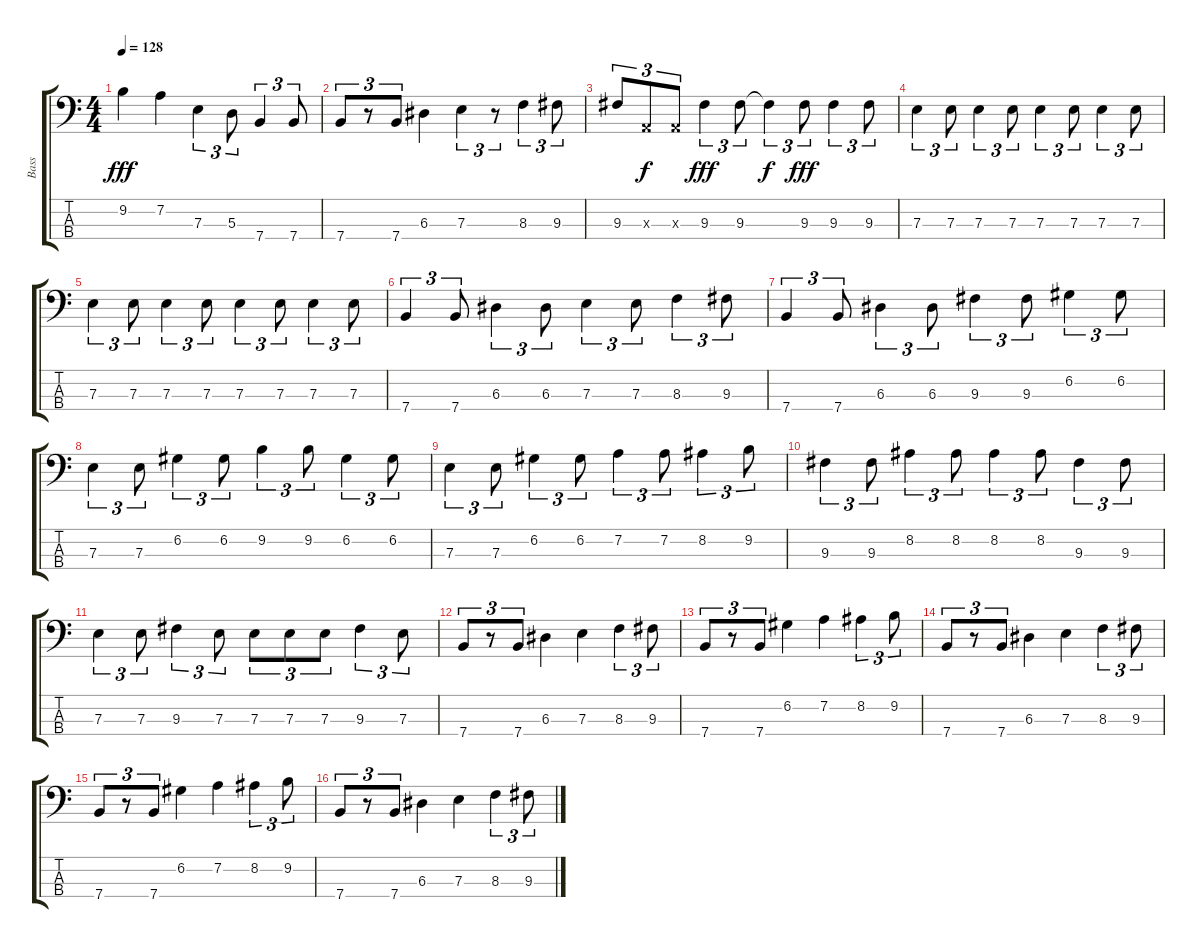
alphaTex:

\track ("Bass" "Bass") {instrument electricbassfinger}
\staff {score tabs}
\tuning (G2 D2 A1 E1) {hide}
\ts (4 4)
\tempo 128
\clef f4
\ks c
9.2.4{dy fff} 7.2.4 7.3.4{tu (3 2)} 5.3.8{tu (3 2)} 7.4.4{tu (3 2)} 7.4.8{tu (3 2)} |
7.4.8{tu (3 2)} r.8{tu (3 2)} 7.4.8{tu (3 2)} 6.3.4 7.3.4{tu (3 2)} r.8{tu (3 2)} 8.3.4{tu (3 2)} 9.3.8{tu (3 2)} |
9.3.8{tu (3 2)} 0.3{x}.8{tu (3 2) dy f} 0.3{x}.8{tu (3 2)} 9.3.4{tu (3 2) dy fff} 9.3.8{tu (3 2)} 9.3{t}.4{tu (3 2) dy f} 9.3.8{tu (3 2) dy fff} 9.3.4{tu (3 2)} 9.3.8{tu (3 2)} |
7.3.4{tu (3 2)} 7.3.8{tu (3 2)} 7.3.4{tu (3 2)} 7.3.8{tu (3 2)} 7.3.4{tu (3 2)} 7.3.8{tu (3 2)} 7.3.4{tu (3 2)} 7.3.8{tu (3 2)} |
7.3.4{tu (3 2)} 7.3.8{tu (3 2)} 7.3.4{tu (3 2)} 7.3.8{tu (3 2)} 7.3.4{tu (3 2)} 7.3.8{tu (3 2)} 7.3.4{tu (3 2)} 7.3.8{tu (3 2)} |
7.4.4{tu (3 2)} 7.4.8{tu (3 2)} 6.3.4{tu (3 2)} 6.3.8{tu (3 2)} 7.3.4{tu (3 2)} 7.3.8{tu (3 2)} 8.3.4{tu (3 2)} 9.3.8{tu (3 2)} |
7.4.4{tu (3 2)} 7.4.8{tu (3 2)} 6.3.4{tu (3 2)} 6.3.8{tu (3 2)} 9.3.4{tu (3 2)} 9.3.8{tu (3 2)} 6.2.4{tu (3 2)} 6.2.8{tu (3 2)} |
7.3.4{tu (3 2)} 7.3.8{tu (3 2)} 6.2.4{tu (3 2)} 6.2.8{tu (3 2)} 9.2.4{tu (3 2)} 9.2.8{tu (3 2)} 6.2.4{tu (3 2)} 6.2.8{tu (3 2)} |
7.3.4{tu (3 2)} 7.3.8{tu (3 2)} 6.2.4{tu (3 2)} 6.2.8{tu (3 2)} 7.2.4{tu (3 2)} 7.2.8{tu (3 2)} 8.2.4{tu (3 2)} 9.2.8{tu (3 2)} |
9.3.4{tu (3 2)} 9.3.8{tu (3 2)} 8.2.4{tu (3 2)} 8.2.8{tu (3 2)} 8.2.4{tu (3 2)} 8.2.8{tu (3 2)} 9.3.4{tu (3 2)} 9.3.8{tu (3 2)} |
7.3.4{tu (3 2)} 7.3.8{tu (3 2)} 9.3.4{tu (3 2)} 7.3.8{tu (3 2)} 7.3.8{tu (3 2)} 7.3.8{tu (3 2)} 7.3.8{tu (3 2)} 9.3.4{tu (3 2)} 7.3.8{tu (3 2)} |
7.4.8{tu (3 2)} r.8{tu (3 2)} 7.4.8{tu (3 2)} 6.3.4 7.3.4 8.3.4{tu (3 2)} 9.3.8{tu (3 2)} |
7.4.8{tu (3 2)} r.8{tu (3 2)} 7.4.8{tu (3 2)} 6.2.4 7.2.4 8.2.4{tu (3 2)} 9.2.8{tu (3 2)} |
7.4.8{tu (3 2)} r.8{tu (3 2)} 7.4.8{tu (3 2)} 6.3.4 7.3.4 8.3.4{tu (3 2)} 9.3.8{tu (3 2)} |
7.4.8{tu (3 2)} r.8{tu (3 2)} 7.4.8{tu (3 2)} 6.2.4 7.2.4 8.2.4{tu (3 2)} 9.2.8{tu (3 2)} |
7.4.8{tu (3 2)} r.8{tu (3 2)} 7.4.8{tu (3 2)} 6.3.4 7.3.4 8.3.4{tu (3 2)} 9.3.8{tu (3 2)}
